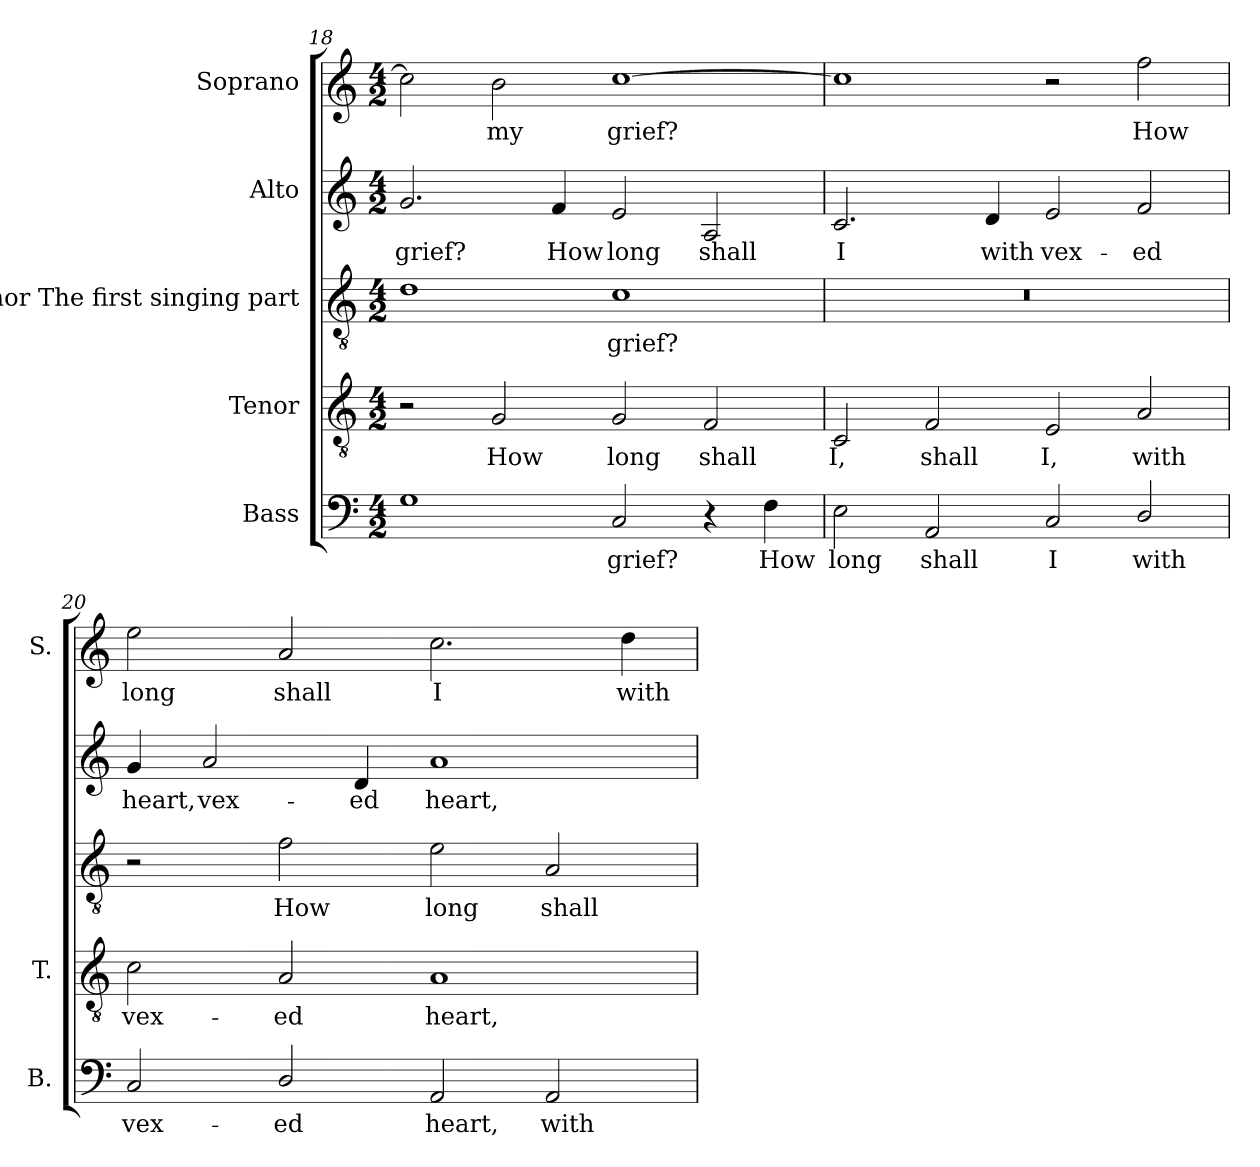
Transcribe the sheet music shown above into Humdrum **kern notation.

**kern	**text	**kern	**text	**kern	**text	**kern	**text	**kern	**text
*part5	*part5	*part4	*part4	*part3	*part3	*part2	*part2	*part1	*part1
*staff5	*staff5	*staff4	*staff4	*staff3	*staff3	*staff2	*staff2	*staff1	*staff1
*I"Bass	*	*I"Tenor	*	*I"Tenor The first singing part	*	*I"Alto	*	*I"Soprano	*
*I'B.	*	*I'T.	*	*	*	*	*	*I'S.	*
!!LO:LB:g=z
*clefF4	*	*clefGv2	*	*clefGv2	*	*clefG2	*	*clefG2	*
*	*	*ITrd7c12	*	*ITrd7c12	*	*ITrd7c12	*	*	*
*k[]	*	*k[]	*	*k[]	*	*k[]	*	*k[]	*
*C:	*	*C:	*	*C:	*	*C:	*	*C:	*
*M4/2	*	*M4/2	*	*M4/2	*	*M4/2	*	*M4/2	*
=18	=18	=18	=18	=18	=18	=18	=18	=18	=18
!	!	!	!	!	!	!	!LO:LY:b:color=#000000	!	!
1Gi	.	2r	.	1Di	.	2.Gi/	grief?	2cci\]	.
!	!	!	!LO:LY:b:color=#000000	!	!	!	!	!	!
!	!	!	!	!	!	!	!	!	!LO:LY:b:color=#000000
.	.	2GGi/	How	.	.	.	.	2bi\	my
!	!	!	!	!	!	!	!LO:LY:b:color=#000000	!	!
.	.	.	.	.	.	4Fi/	How	.	.
!	!LO:LY:b:color=#000000	!	!	!	!	!	!	!	!
!	!	!	!LO:LY:b:color=#000000	!	!	!	!	!	!
!	!	!	!	!	!LO:LY:b:color=#000000	!	!	!	!
!	!	!	!	!	!	!	!LO:LY:b:color=#000000	!	!
!	!	!	!	!	!	!	!	!	!LO:LY:b:color=#000000
2Ci/	grief?	2GGi/	long	1Ci	grief?	2Ei/	long	[1cci	grief?
!	!	!	!LO:LY:b:color=#000000	!	!	!	!	!	!
!	!	!	!	!	!	!	!LO:LY:b:color=#000000	!	!
4r	.	2FFi/	shall	.	.	2AAi/	shall	.	.
!	!LO:LY:b:color=#000000	!	!	!	!	!	!	!	!
4Fi\	How	.	.	.	.	.	.	.	.
=19	=19	=19	=19	=19	=19	=19	=19	=19	=19
!	!LO:LY:b:color=#000000	!	!	!	!	!	!	!	!
!	!	!	!LO:LY:b:color=#000000	!LO:N:vis=1	!	!	!	!	!
!	!	!	!	!	!	!	!LO:LY:b:color=#000000	!	!
2Ei\	long	2CCi/	I,	0r	.	2.Ci/	I	1cci]	.
!	!LO:LY:b:color=#000000	!	!	!	!	!	!	!	!
!	!	!	!LO:LY:b:color=#000000	!	!	!	!	!	!
2AAi/	shall	2FFi/	shall	.	.	.	.	.	.
!	!	!	!	!	!	!	!LO:LY:b:color=#000000	!	!
.	.	.	.	.	.	4Di/	with	.	.
!	!LO:LY:b:color=#000000	!	!	!	!	!	!	!	!
!	!	!	!LO:LY:b:color=#000000	!	!	!	!	!	!
!	!	!	!	!	!	!	!LO:LY:b:color=#000000	!	!
2Ci/	I	2EEi/	I,	.	.	2Ei/	vex-	2r	.
!	!LO:LY:b:color=#000000	!	!	!	!	!	!	!	!
!	!	!	!LO:LY:b:color=#000000	!	!	!	!	!	!
!	!	!	!	!	!	!	!LO:LY:b:color=#000000	!	!
!	!	!	!	!	!	!	!	!	!LO:LY:b:color=#000000
2Di/	with	2AAi/	with	.	.	2Fi/	-ed	2ffi\	How
=20	=20	=20	=20	=20	=20	=20	=20	=20	=20
!	!LO:LY:b:color=#000000	!	!	!	!	!	!	!	!
!	!	!	!LO:LY:b:color=#000000	!	!	!	!	!	!
!	!	!	!	!	!	!	!LO:LY:b:color=#000000	!	!
!	!	!	!	!	!	!	!	!	!LO:LY:b:color=#000000
2Ci/	vex-	2Ci\	vex-	2r	.	4Gi/	heart,	2eei\	long
!	!	!	!	!	!	!	!LO:LY:b:color=#000000	!	!
.	.	.	.	.	.	2Ai/	vex-	.	.
!	!LO:LY:b:color=#000000	!	!	!	!	!	!	!	!
!	!	!	!LO:LY:b:color=#000000	!	!	!	!	!	!
!	!	!	!	!	!LO:LY:b:color=#000000	!	!	!	!
!	!	!	!	!	!	!	!	!	!LO:LY:b:color=#000000
2Di/	-ed	2AAi/	-ed	2Fi\	How	.	.	2ai/	shall
!	!	!	!	!	!	!	!LO:LY:b:color=#000000	!	!
.	.	.	.	.	.	4Di/	-ed	.	.
!	!LO:LY:b:color=#000000	!	!	!	!	!	!	!	!
!	!	!	!LO:LY:b:color=#000000	!	!	!	!	!	!
!	!	!	!	!	!LO:LY:b:color=#000000	!	!	!	!
!	!	!	!	!	!	!	!LO:LY:b:color=#000000	!	!
!	!	!	!	!	!	!	!	!	!LO:LY:b:color=#000000
2AAi/	heart,	1AAi	heart,	2Ei\	long	1Ai	heart,	2.cci\	I
!	!LO:LY:b:color=#000000	!	!	!	!	!	!	!	!
!	!	!	!	!	!LO:LY:b:color=#000000	!	!	!	!
2AAi/	with	.	.	2AAi/	shall	.	.	.	.
!	!	!	!	!	!	!	!	!	!LO:LY:b:color=#000000
.	.	.	.	.	.	.	.	4ddi\	with
=	=	=	=	=	=	=	=	=	=
*-	*-	*-	*-	*-	*-	*-	*-	*-	*-
